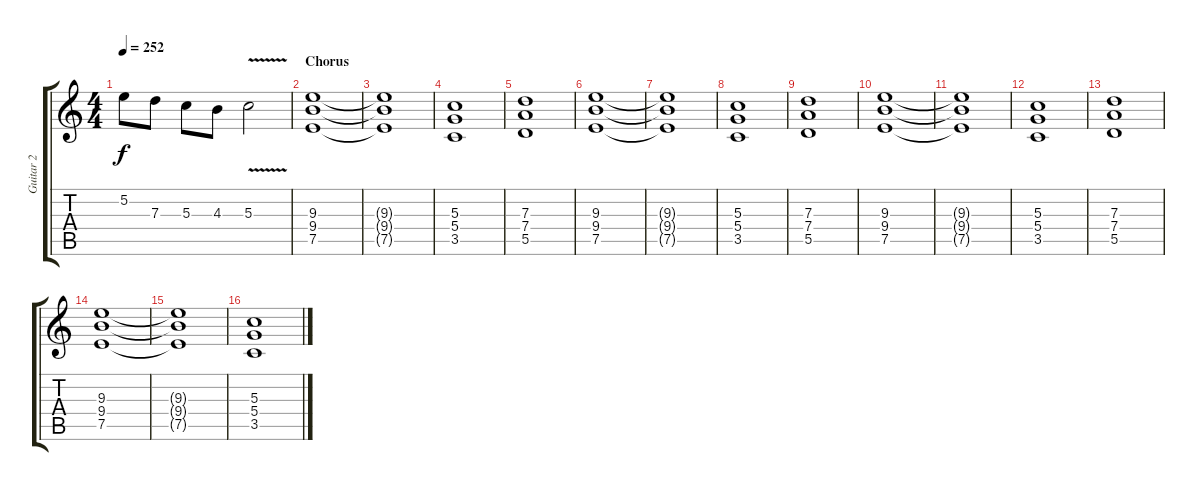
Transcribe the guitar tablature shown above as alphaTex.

\track ("Guitar 2" "Guitar 2") {instrument distortionguitar}
\staff {score tabs}
\tuning (E4 B3 G3 D3 A2 E2) {hide}
\ts (4 4)
\tempo 252
\clef g2
\ks c
5.2.8{dy f} 7.3.8 5.3.8 4.3.8 5.3{v}.2 |
\section ("" "Chorus")
(9.3 9.4 7.5).1 |
(9.3{t} 9.4{t} 7.5{t}).1 |
(5.3 5.4 3.5).1 |
(7.3 7.4 5.5).1 |
(9.3 9.4 7.5).1 |
(9.3{t} 9.4{t} 7.5{t}).1 |
(5.3 5.4 3.5).1 |
(7.3 7.4 5.5).1 |
(9.3 9.4 7.5).1 |
(9.3{t} 9.4{t} 7.5{t}).1 |
(5.3 5.4 3.5).1 |
(7.3 7.4 5.5).1 |
(9.3 9.4 7.5).1 |
(9.3{t} 9.4{t} 7.5{t}).1 |
(5.3 5.4 3.5).1
